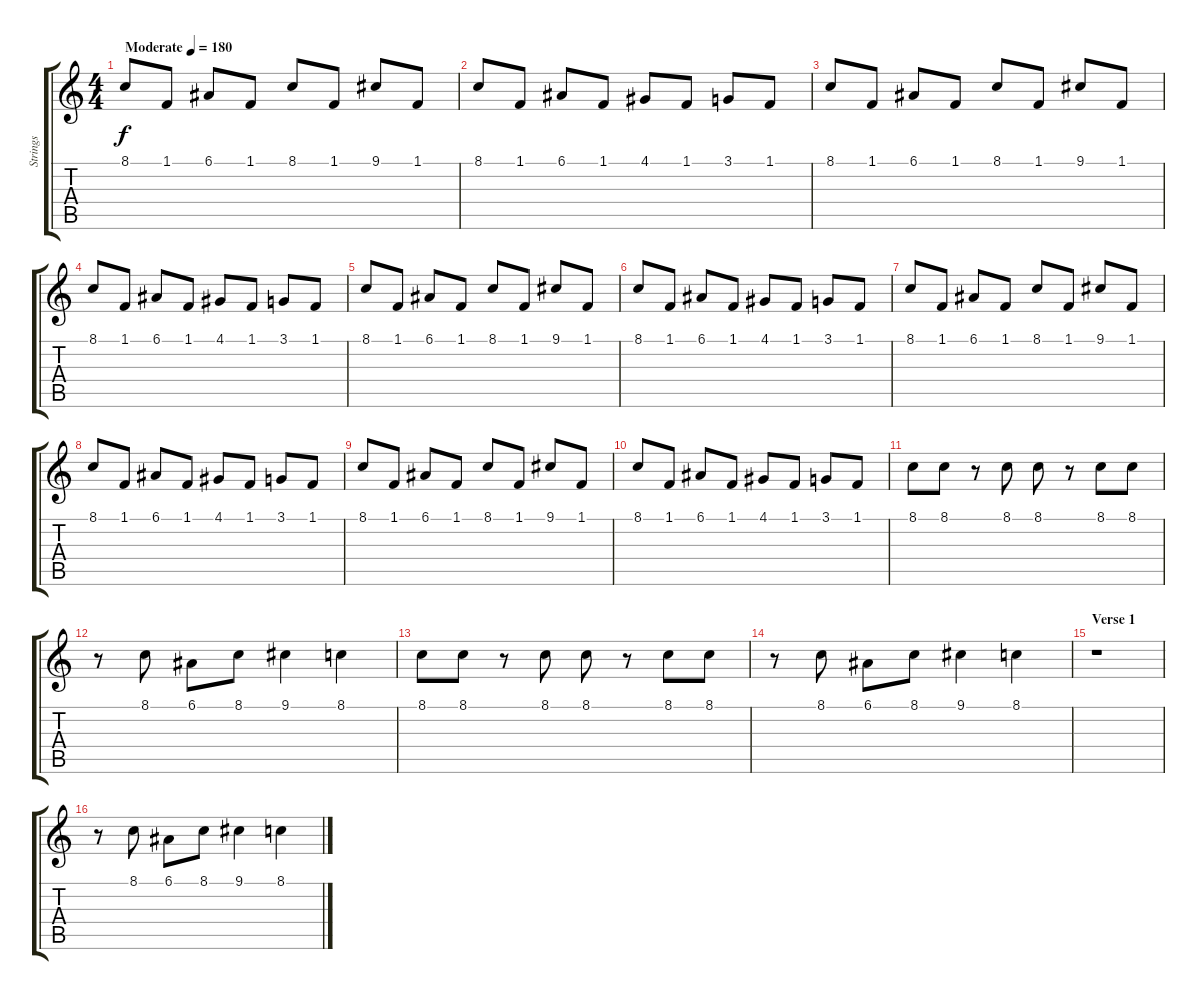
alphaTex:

\track ("Strings" "Strings") {instrument stringensemble1}
\staff {score tabs}
\tuning (E4 B3 G3 D3 A2 E2) {hide}
\ts (4 4)
\tempo (180 "Moderate")
\clef g2
\ks c
8.1.8{dy f instrument stringensemble1} 1.1.8 6.1.8 1.1.8 8.1.8 1.1.8 9.1.8 1.1.8 |
8.1.8 1.1.8 6.1.8 1.1.8 4.1.8 1.1.8 3.1.8 1.1.8 |
8.1.8 1.1.8 6.1.8 1.1.8 8.1.8 1.1.8 9.1.8 1.1.8 |
8.1.8 1.1.8 6.1.8 1.1.8 4.1.8 1.1.8 3.1.8 1.1.8 |
8.1.8 1.1.8 6.1.8 1.1.8 8.1.8 1.1.8 9.1.8 1.1.8 |
8.1.8 1.1.8 6.1.8 1.1.8 4.1.8 1.1.8 3.1.8 1.1.8 |
8.1.8 1.1.8 6.1.8 1.1.8 8.1.8 1.1.8 9.1.8 1.1.8 |
8.1.8 1.1.8 6.1.8 1.1.8 4.1.8 1.1.8 3.1.8 1.1.8 |
8.1.8 1.1.8 6.1.8 1.1.8 8.1.8 1.1.8 9.1.8 1.1.8 |
8.1.8 1.1.8 6.1.8 1.1.8 4.1.8 1.1.8 3.1.8 1.1.8 |
8.1.8 8.1.8 r.8 8.1.8 8.1.8 r.8 8.1.8 8.1.8 |
r.8 8.1.8 6.1.8 8.1.8 9.1.4 8.1.4 |
8.1.8 8.1.8 r.8 8.1.8 8.1.8 r.8 8.1.8 8.1.8 |
r.8 8.1.8 6.1.8 8.1.8 9.1.4 8.1.4 |
\section ("" "Verse 1")
r.1 |
r.8 8.1.8 6.1.8 8.1.8 9.1.4 8.1.4
